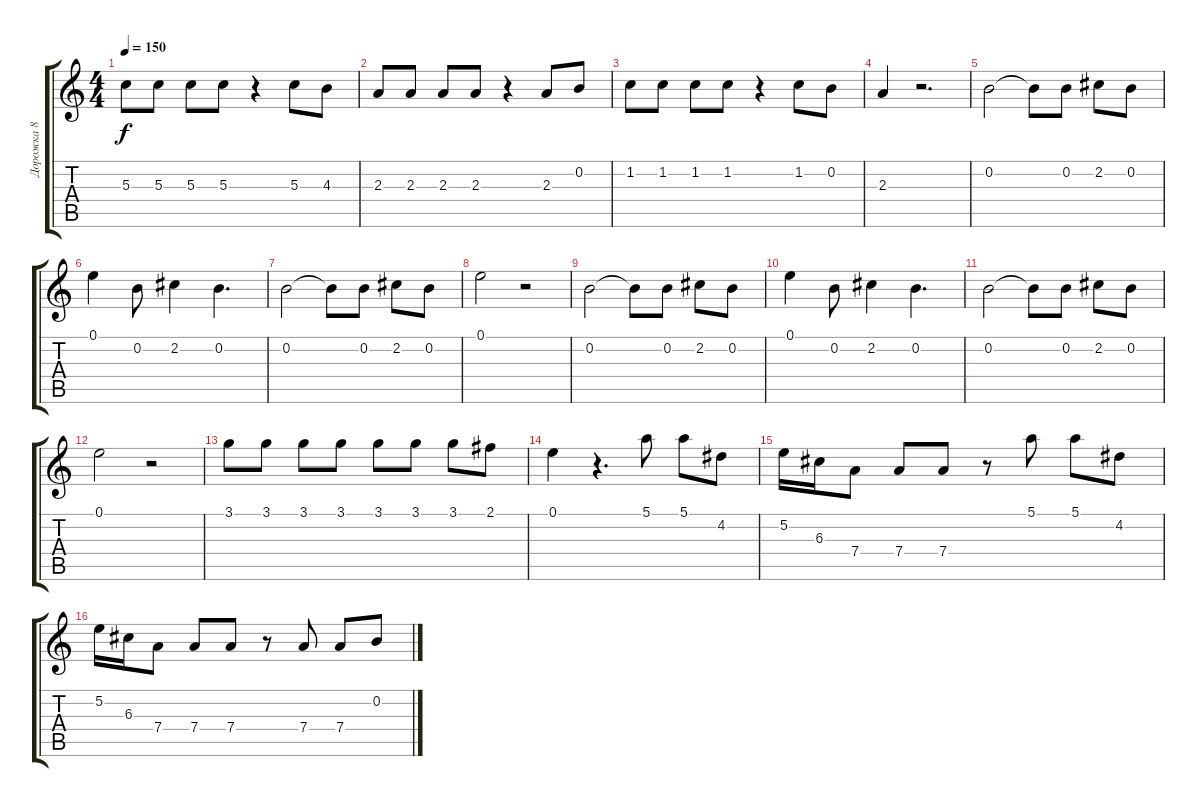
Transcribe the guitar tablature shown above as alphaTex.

\track ("Дорожка 8" "Дорожка 8") {instrument synthbass1}
\staff {score tabs}
\tuning (E4 B3 G3 D3 A2 E2) {hide}
\ts (4 4)
\tempo 150
\clef g2
\ks c
5.3.8{dy f} 5.3.8 5.3.8 5.3.8 r.4 5.3.8 4.3.8 |
2.3.8 2.3.8 2.3.8 2.3.8 r.4 2.3.8 0.2.8 |
1.2.8 1.2.8 1.2.8 1.2.8 r.4 1.2.8 0.2.8 |
2.3.4 r.2{d} |
0.2.2 0.2{t}.8 0.2.8 2.2.8 0.2.8 |
0.1.4 0.2.8 2.2.4 0.2.4{d} |
0.2.2 0.2{t}.8 0.2.8 2.2.8 0.2.8 |
0.1.2 r.2 |
0.2.2 0.2{t}.8 0.2.8 2.2.8 0.2.8 |
0.1.4 0.2.8 2.2.4 0.2.4{d} |
0.2.2 0.2{t}.8 0.2.8 2.2.8 0.2.8 |
0.1.2 r.2 |
3.1.8 3.1.8 3.1.8 3.1.8 3.1.8 3.1.8 3.1.8 2.1.8 |
0.1.4 r.4{d} 5.1.8 5.1.8 4.2.8 |
5.2.16 6.3.16 7.4.8 7.4.8 7.4.8 r.8 5.1.8 5.1.8 4.2.8 |
5.2.16 6.3.16 7.4.8 7.4.8 7.4.8 r.8 7.4.8 7.4.8 0.2.8
